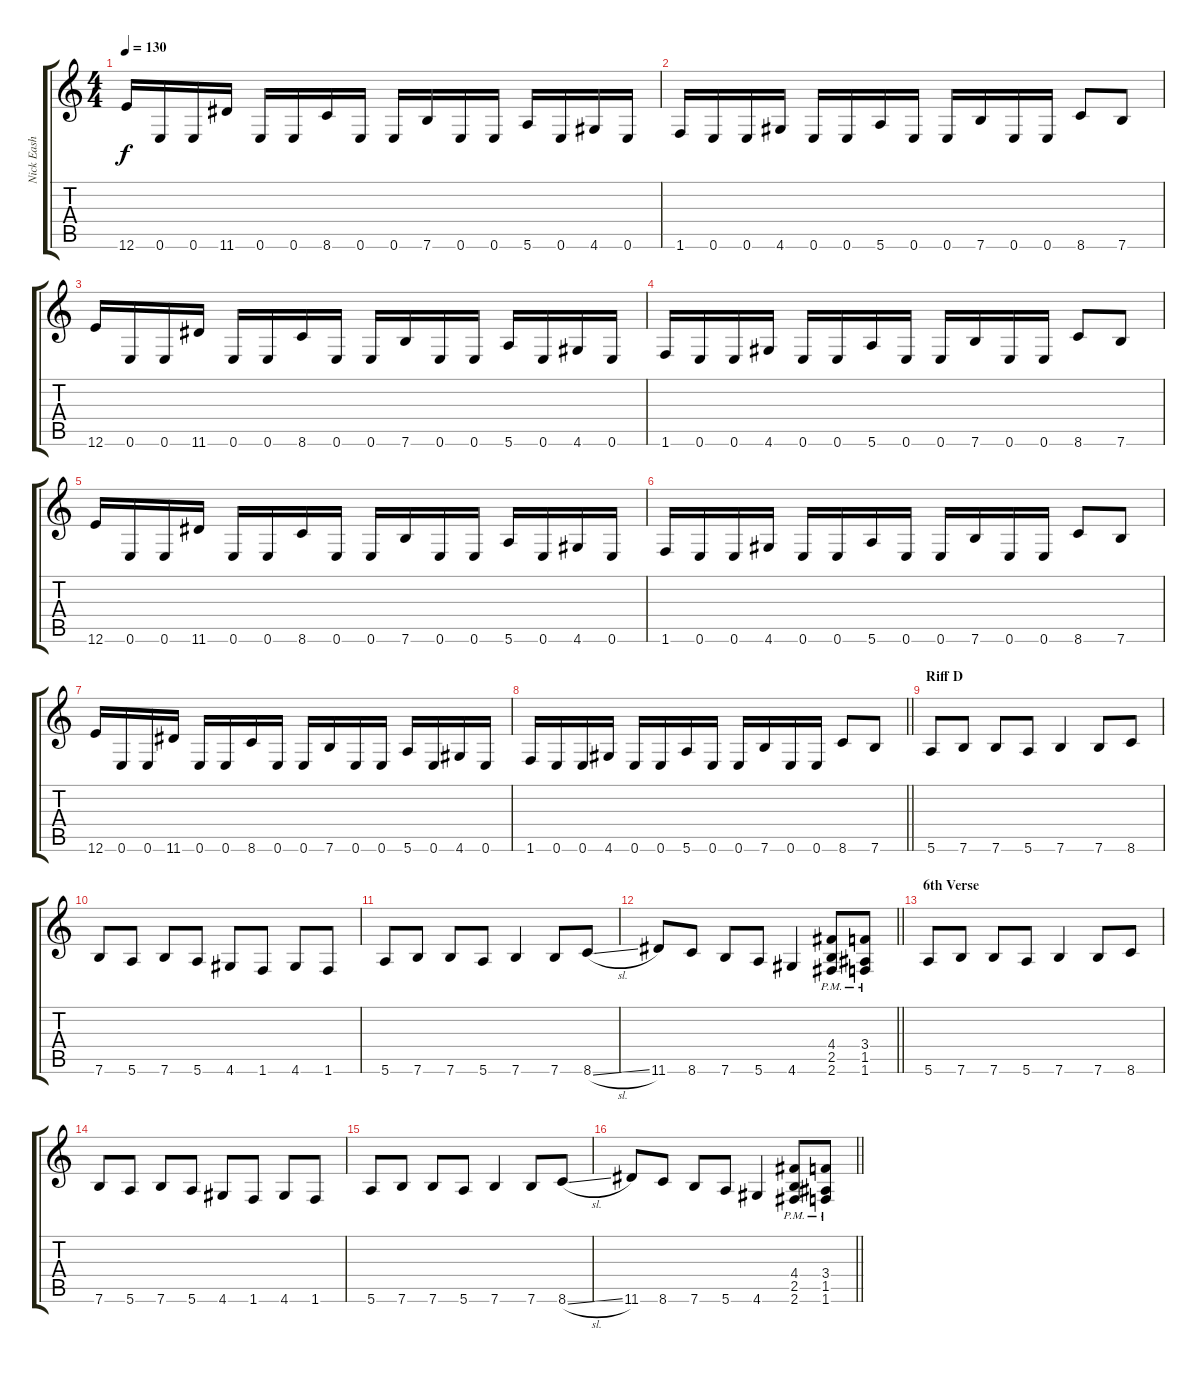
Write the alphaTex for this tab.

\track ("Nick Eash" "Nick Eash") {instrument distortionguitar}
\staff {score tabs}
\tuning (E4 B3 G3 D3 A2 E2) {hide}
\ts (4 4)
\tempo 130
\clef g2
\ks c
12.6.16{dy f} 0.6.16 0.6.16 11.6.16 0.6.16 0.6.16 8.6.16 0.6.16 0.6.16 7.6.16 0.6.16 0.6.16 5.6.16 0.6.16 4.6.16 0.6.16 |
1.6.16 0.6.16 0.6.16 4.6.16 0.6.16 0.6.16 5.6.16 0.6.16 0.6.16 7.6.16 0.6.16 0.6.16 8.6.8 7.6.8 |
12.6.16 0.6.16 0.6.16 11.6.16 0.6.16 0.6.16 8.6.16 0.6.16 0.6.16 7.6.16 0.6.16 0.6.16 5.6.16 0.6.16 4.6.16 0.6.16 |
1.6.16 0.6.16 0.6.16 4.6.16 0.6.16 0.6.16 5.6.16 0.6.16 0.6.16 7.6.16 0.6.16 0.6.16 8.6.8 7.6.8 |
12.6.16 0.6.16 0.6.16 11.6.16 0.6.16 0.6.16 8.6.16 0.6.16 0.6.16 7.6.16 0.6.16 0.6.16 5.6.16 0.6.16 4.6.16 0.6.16 |
1.6.16 0.6.16 0.6.16 4.6.16 0.6.16 0.6.16 5.6.16 0.6.16 0.6.16 7.6.16 0.6.16 0.6.16 8.6.8 7.6.8 |
12.6.16 0.6.16 0.6.16 11.6.16 0.6.16 0.6.16 8.6.16 0.6.16 0.6.16 7.6.16 0.6.16 0.6.16 5.6.16 0.6.16 4.6.16 0.6.16 |
\barLineRight lightlight
1.6.16 0.6.16 0.6.16 4.6.16 0.6.16 0.6.16 5.6.16 0.6.16 0.6.16 7.6.16 0.6.16 0.6.16 8.6.8 7.6.8 |
\section ("" "Riff D")
5.6.8 7.6.8 7.6.8 5.6.8 7.6.4 7.6.8 8.6.8 |
7.6.8 5.6.8 7.6.8 5.6.8 4.6.8 1.6.8 4.6.8 1.6.8 |
5.6.8 7.6.8 7.6.8 5.6.8 7.6.4 7.6.8 8.6{sl}.8 |
\barLineRight lightlight
11.6.8 8.6.8 7.6.8 5.6.8 4.6.4 (4.4{pm} 2.5{pm} 2.6{pm}).8 (3.4{pm} 1.5{pm} 1.6{pm}).8 |
\section ("" "6th Verse")
5.6.8 7.6.8 7.6.8 5.6.8 7.6.4 7.6.8 8.6.8 |
7.6.8 5.6.8 7.6.8 5.6.8 4.6.8 1.6.8 4.6.8 1.6.8 |
5.6.8 7.6.8 7.6.8 5.6.8 7.6.4 7.6.8 8.6{sl}.8 |
\barLineRight lightlight
11.6.8 8.6.8 7.6.8 5.6.8 4.6.4 (4.4{pm} 2.5{pm} 2.6{pm}).8 (3.4{pm} 1.5{pm} 1.6{pm}).8
